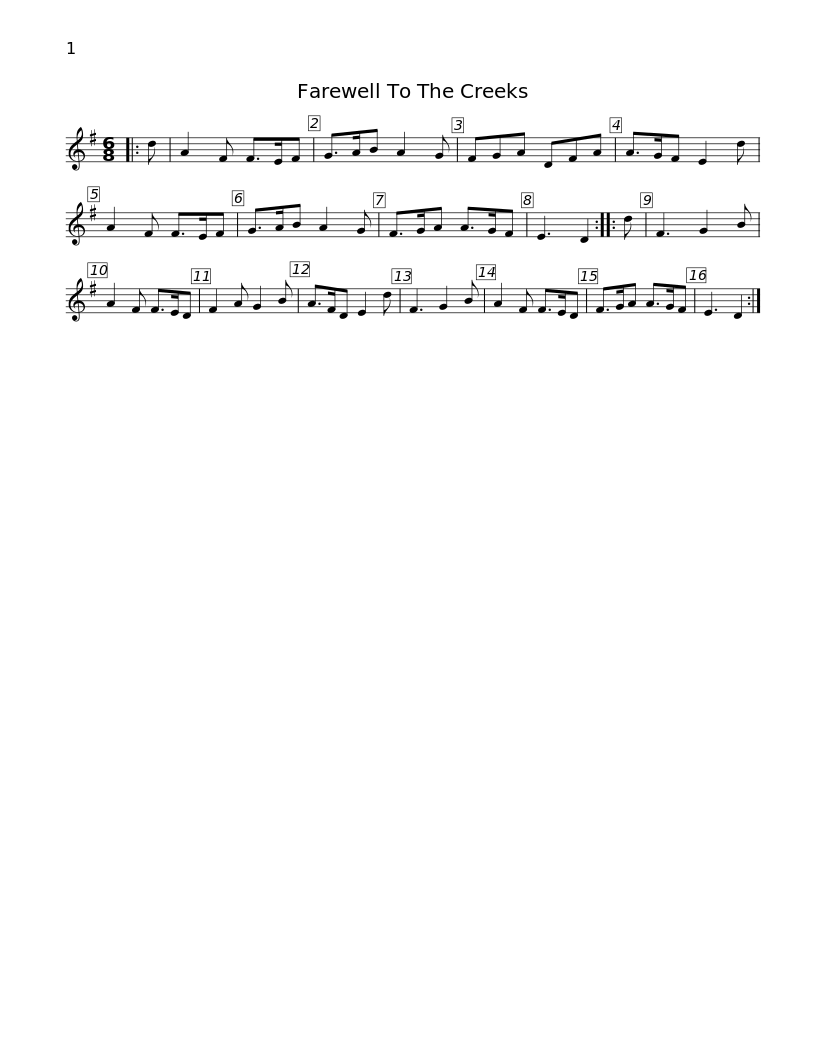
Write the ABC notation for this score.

X:1
L:1/8
M:6/8
I:linebreak $
K:G
V:1 treble
V:1
|: d | A2 F F>EF | G>AB A2 G | FGA DFA | A>GF E2 d | %5
 A2 F F>EF | G>AB A2 G | F>GA A>GF |$ E3 D2 :: d | %10
 F3 G2 B | A2 F F>ED | F2 A G2 B | A>FD E2 d | F3 G2 B | %15
 A2 F F>ED | F>GA A>GF |$ E3 D2 :| %18
